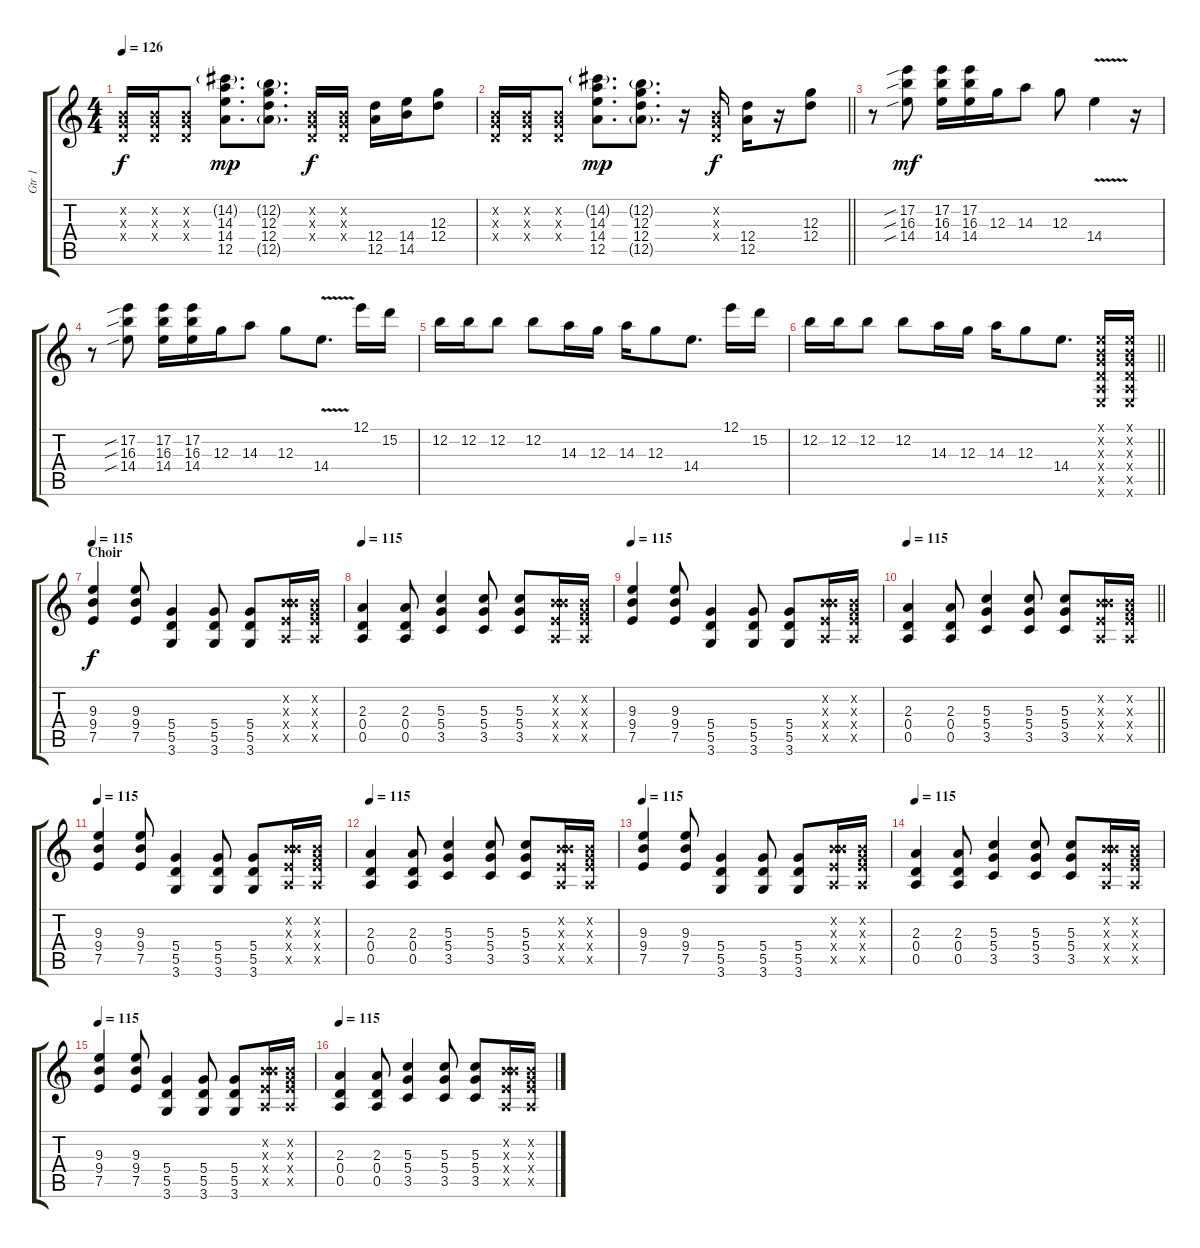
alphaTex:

\track ("Gtr 1" "Gtr 1") {instrument electricguitarjazz}
\staff {score tabs}
\tuning (E4 B3 G3 D3 A2 E2) {hide}
\ts (4 4)
\tempo 126
\clef g2
\ks c
(0.2{x} 0.3{x} 0.4{x}).16{dy f} (0.2{x} 0.3{x} 0.4{x}).16 (0.2{x} 0.3{x} 0.4{x}).8 (14.2{g} 14.3 14.4 12.5).8{d dy mp} (12.2{g} 12.3 12.4 12.5{g}).8{d} (0.2{x} 0.3{x} 0.4{x}).16{dy f} (0.2{x} 0.3{x} 0.4{x}).16 (12.4 12.5).16 (14.4 14.5).16 (12.3 12.4).8 |
\barLineRight lightlight
(0.2{x} 0.3{x} 0.4{x}).16 (0.2{x} 0.3{x} 0.4{x}).16 (0.2{x} 0.3{x} 0.4{x}).8 (14.2{g} 14.3 14.4 12.5).8{d dy mp} (12.2{g} 12.3 12.4 12.5{g}).8{d} r.16 (0.2{x} 0.3{x} 0.4{x}).16{dy f} (12.4 12.5).16 r.16 (12.3 12.4).8 |
r.8 (17.2{sib} 16.3{sib} 14.4{sib}).8{dy mf} (17.2 16.3 14.4).16 (17.2 16.3 14.4).16 12.3.16 14.3.8 12.3.8 14.4{v}.4 r.16 |
r.8 (17.2{sib} 16.3{sib} 14.4{sib}).8 (17.2 16.3 14.4).16 (17.2 16.3 14.4).16 12.3.16 14.3.8 12.3.8 14.4{v}.8{d} 12.1.16 15.2.16 |
12.2.16 12.2.16 12.2.8 12.2.8 14.3.16 12.3.16 14.3.16 12.3.8 14.4.8{d} 12.1.16 15.2.16 |
\barLineRight lightlight
12.2.16 12.2.16 12.2.8 12.2.8 14.3.16 12.3.16 14.3.16 12.3.8 14.4.8{d} (0.1{x} 0.2{x} 0.3{x} 0.4{x} 0.5{x} 0.6{x}).16 (0.1{x} 0.2{x} 0.3{x} 0.4{x} 0.5{x} 0.6{x}).16 |
\section ("" "Choir")
\tempo 115
(9.3 9.4 7.5).4{dy f} (9.3 9.4 7.5).8 (5.4 5.5 3.6).4 (5.4 5.5 3.6).8 (5.4 5.5 3.6).8 (0.2{x} 4.3{x} 2.4{x} 0.5{x}).16 (0.2{x} 0.3{x} 2.4{x} 0.5{x}).16 |
\tempo 115
(2.3 0.4 0.5).4 (2.3 0.4 0.5).8 (5.3 5.4 3.5).4 (5.3 5.4 3.5).8 (5.3 5.4 3.5).8 (0.2{x} 4.3{x} 2.4{x} 0.5{x}).16 (0.2{x} 0.3{x} 2.4{x} 0.5{x}).16 |
\tempo 115
(9.3 9.4 7.5).4 (9.3 9.4 7.5).8 (5.4 5.5 3.6).4 (5.4 5.5 3.6).8 (5.4 5.5 3.6).8 (0.2{x} 4.3{x} 2.4{x} 0.5{x}).16 (0.2{x} 0.3{x} 2.4{x} 0.5{x}).16 |
\tempo 115
\barLineRight lightlight
(2.3 0.4 0.5).4 (2.3 0.4 0.5).8 (5.3 5.4 3.5).4 (5.3 5.4 3.5).8 (5.3 5.4 3.5).8 (0.2{x} 4.3{x} 2.4{x} 0.5{x}).16 (0.2{x} 0.3{x} 2.4{x} 0.5{x}).16 |
\tempo 115
(9.3 9.4 7.5).4 (9.3 9.4 7.5).8 (5.4 5.5 3.6).4 (5.4 5.5 3.6).8 (5.4 5.5 3.6).8 (0.2{x} 4.3{x} 2.4{x} 0.5{x}).16 (0.2{x} 0.3{x} 2.4{x} 0.5{x}).16 |
\tempo 115
(2.3 0.4 0.5).4 (2.3 0.4 0.5).8 (5.3 5.4 3.5).4 (5.3 5.4 3.5).8 (5.3 5.4 3.5).8 (0.2{x} 4.3{x} 2.4{x} 0.5{x}).16 (0.2{x} 0.3{x} 2.4{x} 0.5{x}).16 |
\tempo 115
(9.3 9.4 7.5).4 (9.3 9.4 7.5).8 (5.4 5.5 3.6).4 (5.4 5.5 3.6).8 (5.4 5.5 3.6).8 (0.2{x} 4.3{x} 2.4{x} 0.5{x}).16 (0.2{x} 0.3{x} 2.4{x} 0.5{x}).16 |
\tempo 115
(2.3 0.4 0.5).4 (2.3 0.4 0.5).8 (5.3 5.4 3.5).4 (5.3 5.4 3.5).8 (5.3 5.4 3.5).8 (0.2{x} 4.3{x} 2.4{x} 0.5{x}).16 (0.2{x} 0.3{x} 2.4{x} 0.5{x}).16 |
\tempo 115
(9.3 9.4 7.5).4 (9.3 9.4 7.5).8 (5.4 5.5 3.6).4 (5.4 5.5 3.6).8 (5.4 5.5 3.6).8 (0.2{x} 4.3{x} 2.4{x} 0.5{x}).16 (0.2{x} 0.3{x} 2.4{x} 0.5{x}).16 |
\tempo 115
(2.3 0.4 0.5).4 (2.3 0.4 0.5).8 (5.3 5.4 3.5).4 (5.3 5.4 3.5).8 (5.3 5.4 3.5).8 (0.2{x} 4.3{x} 2.4{x} 0.5{x}).16 (0.2{x} 0.3{x} 2.4{x} 0.5{x}).16
